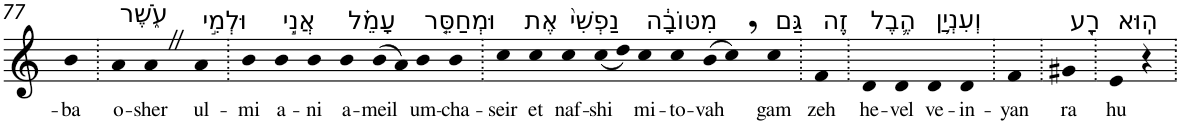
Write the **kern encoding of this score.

**kern	**text
*part1	*part1
*staff1	*staff1
*I"Piano	*
*I'Pno	*
!!LO:PB:g=z
*clefG2	*
*k[]	*
=77	=77
!	!LO:LY:b
4b	-ba
=78.	=78.
!LO:TX:a:t=עֹ֑שֶׁר	!
!	!LO:LY:b
4a	o-
!	!LO:LY:b
4aZ	-sher
!LO:TX:a:t=וּלְמִ֣י	!
!	!LO:LY:b
4a	ul-
=79.	=79.
!	!LO:LY:b
4b	-mi
!LO:TX:a:t=אֲנִ֣י	!
!	!LO:LY:b
4b	a-
!	!LO:LY:b
4b	-ni
!LO:TX:a:t=עָמֵ֗ל	!
!	!LO:LY:b
4b	a-
!	!LO:LY:b
(>8b	-meil
8a)	.
!LO:TX:a:t=וּמְחַסֵּ֤ר	!
!	!LO:LY:b
4b	um-
!	!LO:LY:b
4b	-cha-
=80.	=80.
!	!LO:LY:b
4cc	-seir
!LO:TX:a:t=אֶת	!
!	!LO:LY:b
4cc	et
!LO:TX:a:t=נַפְשִׁי֙	!
!	!LO:LY:b
4cc	naf-
!	!LO:LY:b
(<8cc	-shi
8dd)	.
!LO:TX:a:t=מִטּוֹבָ֔ה	!
!	!LO:LY:b
4cc	mi-
!	!LO:LY:b
4cc	-to-
!	!LO:LY:b
(>8b	-vah
8cc,)	.
!LO:TX:a:t=גַּם	!
!	!LO:LY:b
4cc	gam
=81.	=81.
!LO:TX:a:t=זֶ֥ה	!
!	!LO:LY:b
4f	zeh
=82.	=82.
!LO:TX:a:t=הֶ֛בֶל	!
!	!LO:LY:b
4d	he-
!	!LO:LY:b
4d	-vel
!LO:TX:a:t=וְעִנְיַ֥ן	!
!	!LO:LY:b
4d	ve-
!	!LO:LY:b
4d	-in-
=83.	=83.
!	!LO:LY:b
4f	-yan
=84.	=84.
!LO:TX:a:t=רָ֖ע	!
!	!LO:LY:b
4g#X	ra
=85.	=85.
!LO:TX:a:t=הֽוּא	!
!	!LO:LY:b
4e	hu
4r	.
=.	=.
*-	*-
